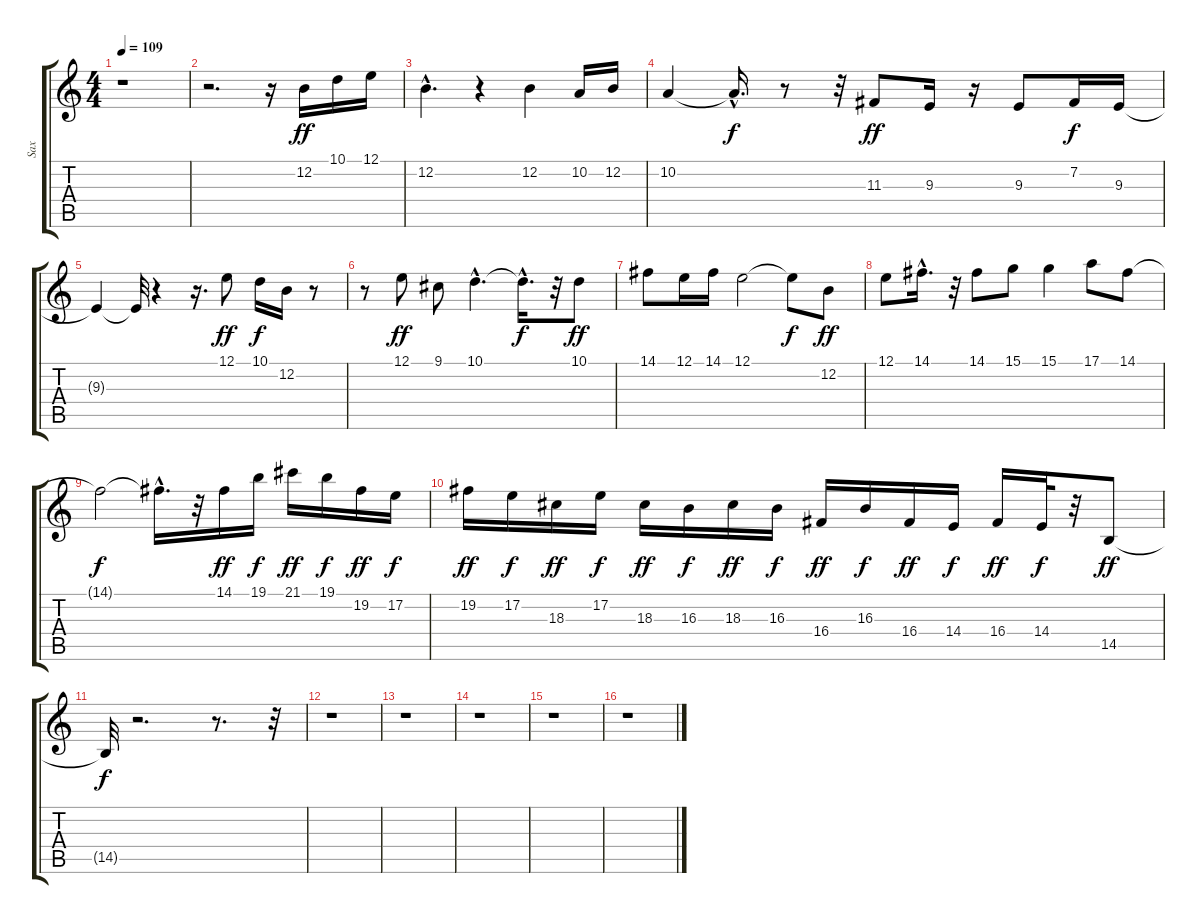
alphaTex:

\track ("Sax" "Sax") {instrument tenorsax}
\staff {score tabs}
\tuning (E4 B3 G3 D3 A2 E2) {hide}
\ts (4 4)
\tempo 109
\clef g2
\ks c
r.1{dy ff} |
r.2{d} r.16 12.2.16 10.1.16 12.1.16 |
12.2{hac}.4{d} r.4 12.2.4 10.2.16 12.2.16 |
10.2.4 10.2{hac t}.16{d dy f} r.8 r.32 11.3.8{dy ff} 9.3.16 r.16 9.3.8 7.2.16{dy f} 9.3.16 |
9.3{t}.4 9.3{t}.32 r.4 r.16{d} 12.1.8{dy ff} 10.1.16{dy f} 12.2.16 r.8 |
r.8 12.1.8{dy ff} 9.1.8 10.1{hac}.4{d} 10.1{hac t}.16{d dy f} r.32 10.1.8{dy ff} |
14.1.8 12.1.16 14.1.16 12.1.2 12.1{t}.8{dy f} 12.2.8{dy ff} |
12.1.8 14.1{hac}.16{d} r.32 14.1.8 15.1.8 15.1.4 17.1.8 14.1.8 |
14.1{t}.2{dy f} 14.1{hac t}.16{d} r.32 14.1.16{dy ff} 19.1.16{dy f} 21.1.16{dy ff} 19.1.16{dy f} 19.2.16{dy ff} 17.2.16{dy f} |
19.2.16{dy ff} 17.2.16{dy f} 18.3.16{dy ff} 17.2.16{dy f} 18.3.16{dy ff} 16.3.16{dy f} 18.3.16{dy ff} 16.3.16{dy f} 16.4.16{dy ff} 16.3.16{dy f} 16.4.16{dy ff} 14.4.16{dy f} 16.4.16{dy ff} 14.4.32{dy f} r.32 14.5.8{dy ff} |
14.5{t}.32{dy f} r.2{d} r.8{d} r.32 |
r.1 |
r.1 |
r.1 |
r.1 |
r.1
